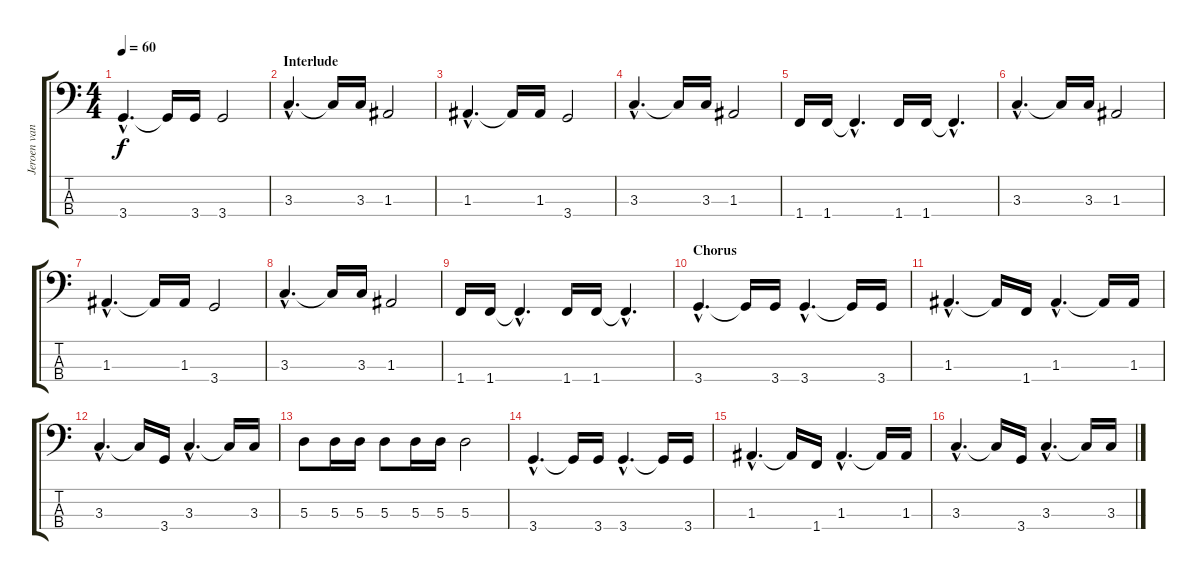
\track ("Jeroen van Veen" "Jeroen van") {instrument electricbasspick}
\staff {score tabs}
\tuning (G2 D2 A1 E1) {hide}
\ts (4 4)
\tempo 60
\clef f4
\ks c
3.4{hac}.4{d dy f} 3.4{t}.16 3.4.16 3.4.2 |
\section ("" "Interlude")
3.3{hac}.4{d} 3.3{t}.16 3.3.16 1.3.2 |
1.3{hac}.4{d} 1.3{t}.16 1.3.16 3.4.2 |
3.3{hac}.4{d} 3.3{t}.16 3.3.16 1.3.2 |
1.4.16 1.4.16 1.4{hac t}.4{d} 1.4.16 1.4.16 1.4{hac t}.4{d} |
3.3{hac}.4{d} 3.3{t}.16 3.3.16 1.3.2 |
1.3{hac}.4{d} 1.3{t}.16 1.3.16 3.4.2 |
3.3{hac}.4{d} 3.3{t}.16 3.3.16 1.3.2 |
1.4.16 1.4.16 1.4{hac t}.4{d} 1.4.16 1.4.16 1.4{hac t}.4{d} |
\section ("" "Chorus")
3.4{hac}.4{d} 3.4{t}.16 3.4.16 3.4{hac}.4{d} 3.4{t}.16 3.4.16 |
1.3{hac}.4{d} 1.3{t}.16 1.4.16 1.3{hac}.4{d} 1.3{t}.16 1.3.16 |
3.3{hac}.4{d} 3.3{t}.16 3.4.16 3.3{hac}.4{d} 3.3{t}.16 3.3.16 |
5.3.8 5.3.16 5.3.16 5.3.8 5.3.16 5.3.16 5.3.2 |
3.4{hac}.4{d} 3.4{t}.16 3.4.16 3.4{hac}.4{d} 3.4{t}.16 3.4.16 |
1.3{hac}.4{d} 1.3{t}.16 1.4.16 1.3{hac}.4{d} 1.3{t}.16 1.3.16 |
3.3{hac}.4{d} 3.3{t}.16 3.4.16 3.3{hac}.4{d} 3.3{t}.16 3.3.16
